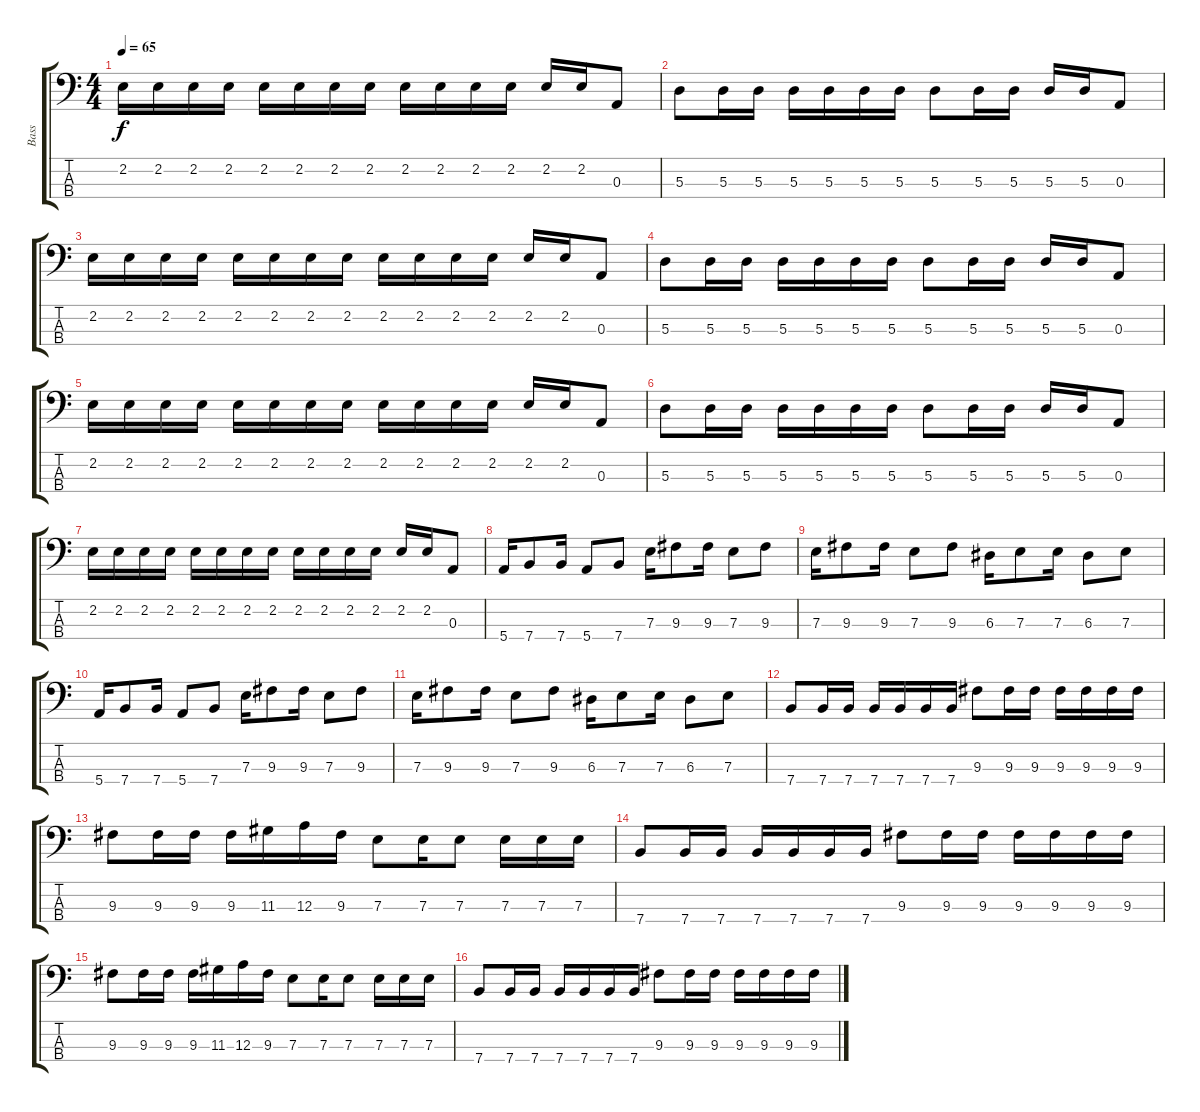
\track ("Bass" "Bass") {instrument electricbassfinger}
\staff {score tabs}
\tuning (G2 D2 A1 E1) {hide}
\ts (4 4)
\tempo 65
\clef f4
\ks c
2.2.16{dy f} 2.2.16 2.2.16 2.2.16 2.2.16 2.2.16 2.2.16 2.2.16 2.2.16 2.2.16 2.2.16 2.2.16 2.2.16 2.2.16 0.3.8 |
5.3.8 5.3.16 5.3.16 5.3.16 5.3.16 5.3.16 5.3.16 5.3.8 5.3.16 5.3.16 5.3.16 5.3.16 0.3.8 |
2.2.16 2.2.16 2.2.16 2.2.16 2.2.16 2.2.16 2.2.16 2.2.16 2.2.16 2.2.16 2.2.16 2.2.16 2.2.16 2.2.16 0.3.8 |
5.3.8 5.3.16 5.3.16 5.3.16 5.3.16 5.3.16 5.3.16 5.3.8 5.3.16 5.3.16 5.3.16 5.3.16 0.3.8 |
2.2.16 2.2.16 2.2.16 2.2.16 2.2.16 2.2.16 2.2.16 2.2.16 2.2.16 2.2.16 2.2.16 2.2.16 2.2.16 2.2.16 0.3.8 |
5.3.8 5.3.16 5.3.16 5.3.16 5.3.16 5.3.16 5.3.16 5.3.8 5.3.16 5.3.16 5.3.16 5.3.16 0.3.8 |
2.2.16 2.2.16 2.2.16 2.2.16 2.2.16 2.2.16 2.2.16 2.2.16 2.2.16 2.2.16 2.2.16 2.2.16 2.2.16 2.2.16 0.3.8 |
5.4.16 7.4.8 7.4.16 5.4.8 7.4.8 7.3.16 9.3.8 9.3.16 7.3.8 9.3.8 |
7.3.16 9.3.8 9.3.16 7.3.8 9.3.8 6.3.16 7.3.8 7.3.16 6.3.8 7.3.8 |
5.4.16 7.4.8 7.4.16 5.4.8 7.4.8 7.3.16 9.3.8 9.3.16 7.3.8 9.3.8 |
7.3.16 9.3.8 9.3.16 7.3.8 9.3.8 6.3.16 7.3.8 7.3.16 6.3.8 7.3.8 |
7.4.8 7.4.16 7.4.16 7.4.16 7.4.16 7.4.16 7.4.16 9.3.8 9.3.16 9.3.16 9.3.16 9.3.16 9.3.16 9.3.16 |
9.3.8 9.3.16 9.3.16 9.3.16 11.3.16 12.3.16 9.3.16 7.3.8 7.3.16 7.3.8 7.3.16 7.3.16 7.3.16 |
7.4.8 7.4.16 7.4.16 7.4.16 7.4.16 7.4.16 7.4.16 9.3.8 9.3.16 9.3.16 9.3.16 9.3.16 9.3.16 9.3.16 |
9.3.8 9.3.16 9.3.16 9.3.16 11.3.16 12.3.16 9.3.16 7.3.8 7.3.16 7.3.8 7.3.16 7.3.16 7.3.16 |
7.4.8 7.4.16 7.4.16 7.4.16 7.4.16 7.4.16 7.4.16 9.3.8 9.3.16 9.3.16 9.3.16 9.3.16 9.3.16 9.3.16
